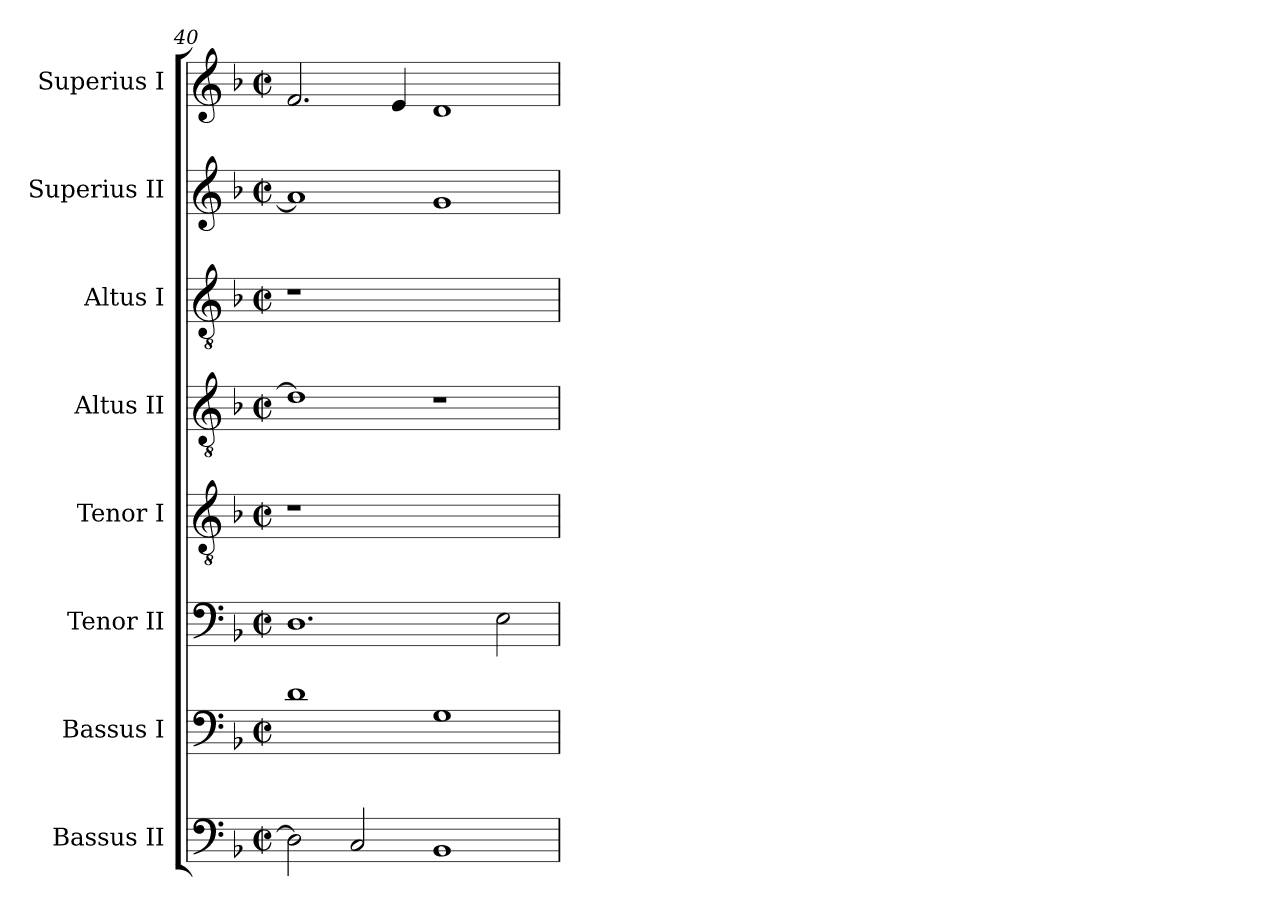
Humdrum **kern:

**kern	**kern	**kern	**kern	**kern	**kern	**kern	**kern
*part8	*part7	*part6	*part5	*part4	*part3	*part2	*part1
*staff8	*staff7	*staff6	*staff5	*staff4	*staff3	*staff2	*staff1
*I"Bassus II	*I"Bassus I	*I"Tenor II	*I"Tenor I	*I"Altus II	*I"Altus I	*I"Superius II	*I"Superius I
*I'B. II	*I'B. I	*I'T. II	*I'T. I	*I'A. II	*I'A. I	*I'S. II	*I'S. I
!!LO:PB:g=z
*clefF4	*clefF4	*clefF4	*clefGv2	*clefGv2	*clefGv2	*clefG2	*clefG2
*	*	*	*ITrd7c12	*ITrd7c12	*ITrd7c12	*	*
*k[b-]	*k[b-]	*k[b-]	*k[b-]	*k[b-]	*k[b-]	*k[b-]	*k[b-]
*F:	*F:	*F:	*F:	*F:	*F:	*F:	*F:
*M2/2	*M2/2	*M2/2	*M2/2	*M2/2	*M2/2	*M2/2	*M2/2
*met(c|)	*met(c|)	*met(c|)	*met(c|)	*met(c|)	*met(c|)	*met(c|)	*met(c|)
=40	=40	=40	=40	=40	=40	=40	=40
!	!	!	!LO:N:vis=1	!	!LO:N:vis=1	!	!
2Di\]	1di	1.Di	1r	1Di]	1r	1ai]	2.fi/
2Ci/	.	.	.	.	.	.	.
.	.	.	.	.	.	.	4ei/
1BB-i	1Gi	.	1ryy	1r	1ryy	1gi	1di
.	.	2Ei\	.	.	.	.	.
=	=	=	=	=	=	=	=
*-	*-	*-	*-	*-	*-	*-	*-
